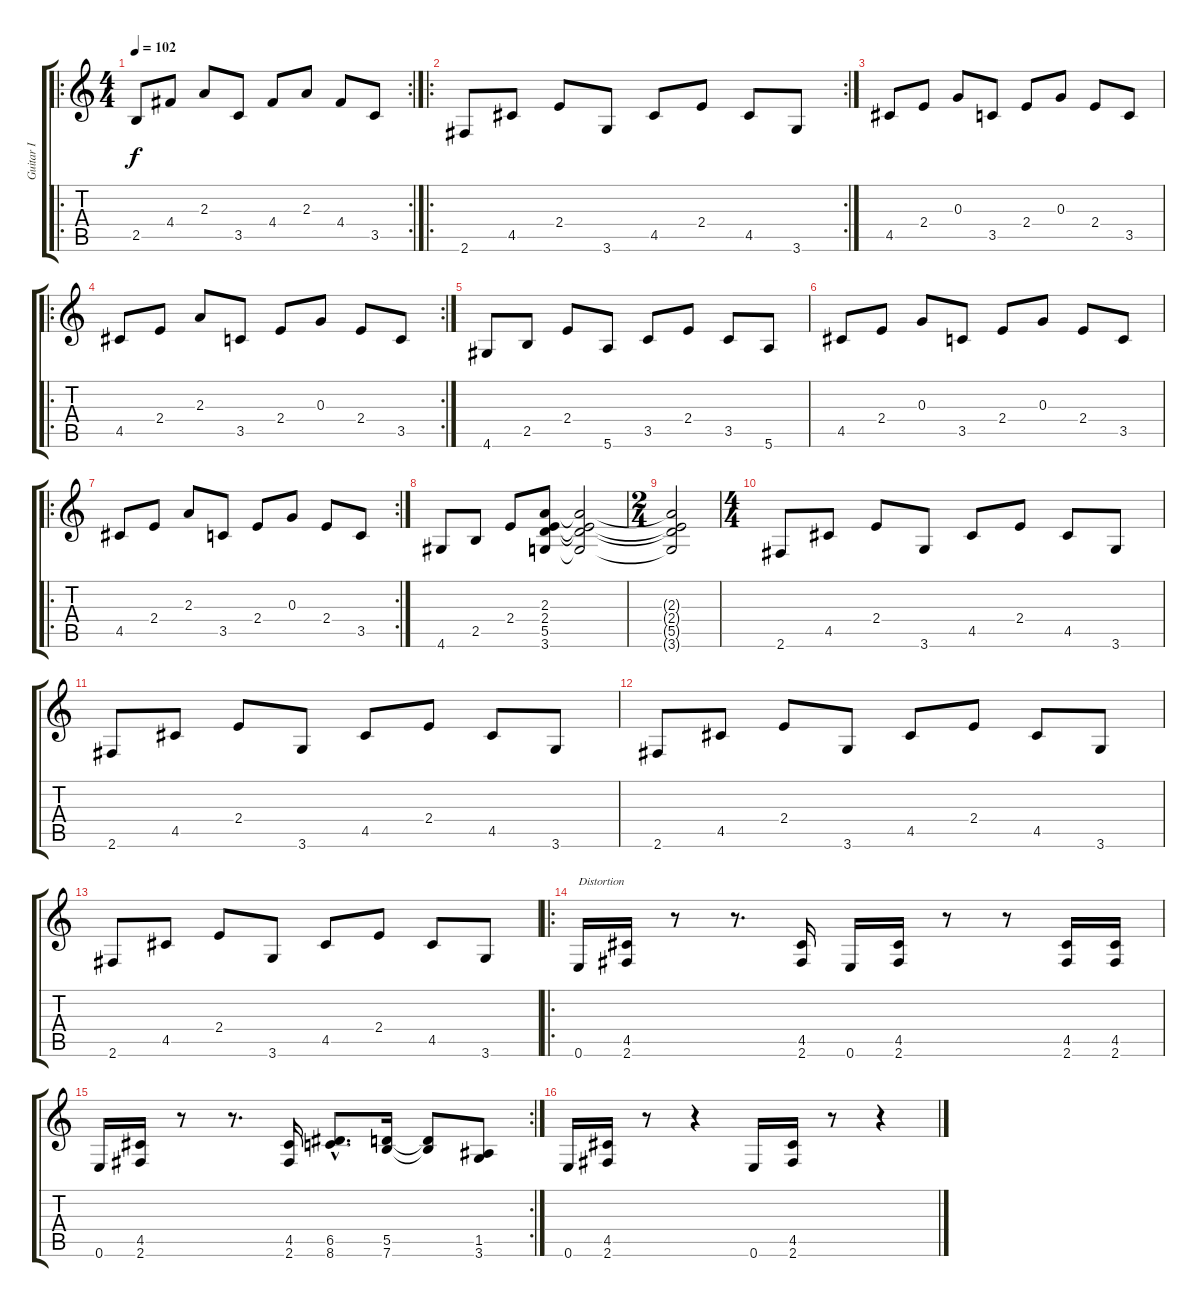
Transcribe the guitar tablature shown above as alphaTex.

\track ("Guitar I" "Guitar I") {instrument electricguitarclean}
\staff {score tabs}
\tuning (E4 B3 G3 D3 A2 E2) {hide}
\ro
\rc 2
\ts (4 4)
\tempo 102
\clef g2
\ks c
2.5.8{dy f} 4.4.8 2.3.8 3.5.8 4.4.8 2.3.8 4.4.8 3.5.8 |
\ro
\rc 2
2.6.8 4.5.8 2.4.8 3.6.8 4.5.8 2.4.8 4.5.8 3.6.8 |
4.5.8 2.4.8 0.3.8 3.5.8 2.4.8 0.3.8 2.4.8 3.5.8 |
\ro
\rc 2
4.5.8 2.4.8 2.3.8 3.5.8 2.4.8 0.3.8 2.4.8 3.5.8 |
4.6.8 2.5.8 2.4.8 5.6.8 3.5.8 2.4.8 3.5.8 5.6.8 |
4.5.8 2.4.8 0.3.8 3.5.8 2.4.8 0.3.8 2.4.8 3.5.8 |
\ro
\rc 2
4.5.8 2.4.8 2.3.8 3.5.8 2.4.8 0.3.8 2.4.8 3.5.8 |
4.6.8 2.5.8 2.4.8 (2.3 2.4 5.5 3.6).8 (2.3{t} 2.4{t} 5.5{t} 3.6{t}).2 |
\ts (2 4)
(2.3{t} 2.4{t} 5.5{t} 3.6{t}).2 |
\ts (4 4)
2.6.8 4.5.8 2.4.8 3.6.8 4.5.8 2.4.8 4.5.8 3.6.8 |
2.6.8 4.5.8 2.4.8 3.6.8 4.5.8 2.4.8 4.5.8 3.6.8 |
2.6.8 4.5.8 2.4.8 3.6.8 4.5.8 2.4.8 4.5.8 3.6.8 |
2.6.8 4.5.8 2.4.8 3.6.8 4.5.8 2.4.8 4.5.8 3.6.8 |
\ro
0.6.16{txt "Distortion" instrument distortionguitar} (4.5 2.6).16 r.8 r.8{d} (4.5 2.6).16 0.6.16 (4.5 2.6).16 r.8 r.8 (4.5 2.6).16 (4.5 2.6).16 |
\rc 2
0.6.16 (4.5 2.6).16 r.8 r.8{d} (4.5 2.6).16 (6.5{hac} 8.6{hac}).8{d} (5.5 7.6).16 (5.5{t} 7.6{t}).8 (1.5 3.6).8 |
0.6.16 (4.5 2.6).16 r.8 r.4 0.6.16 (4.5 2.6).16 r.8 r.4
